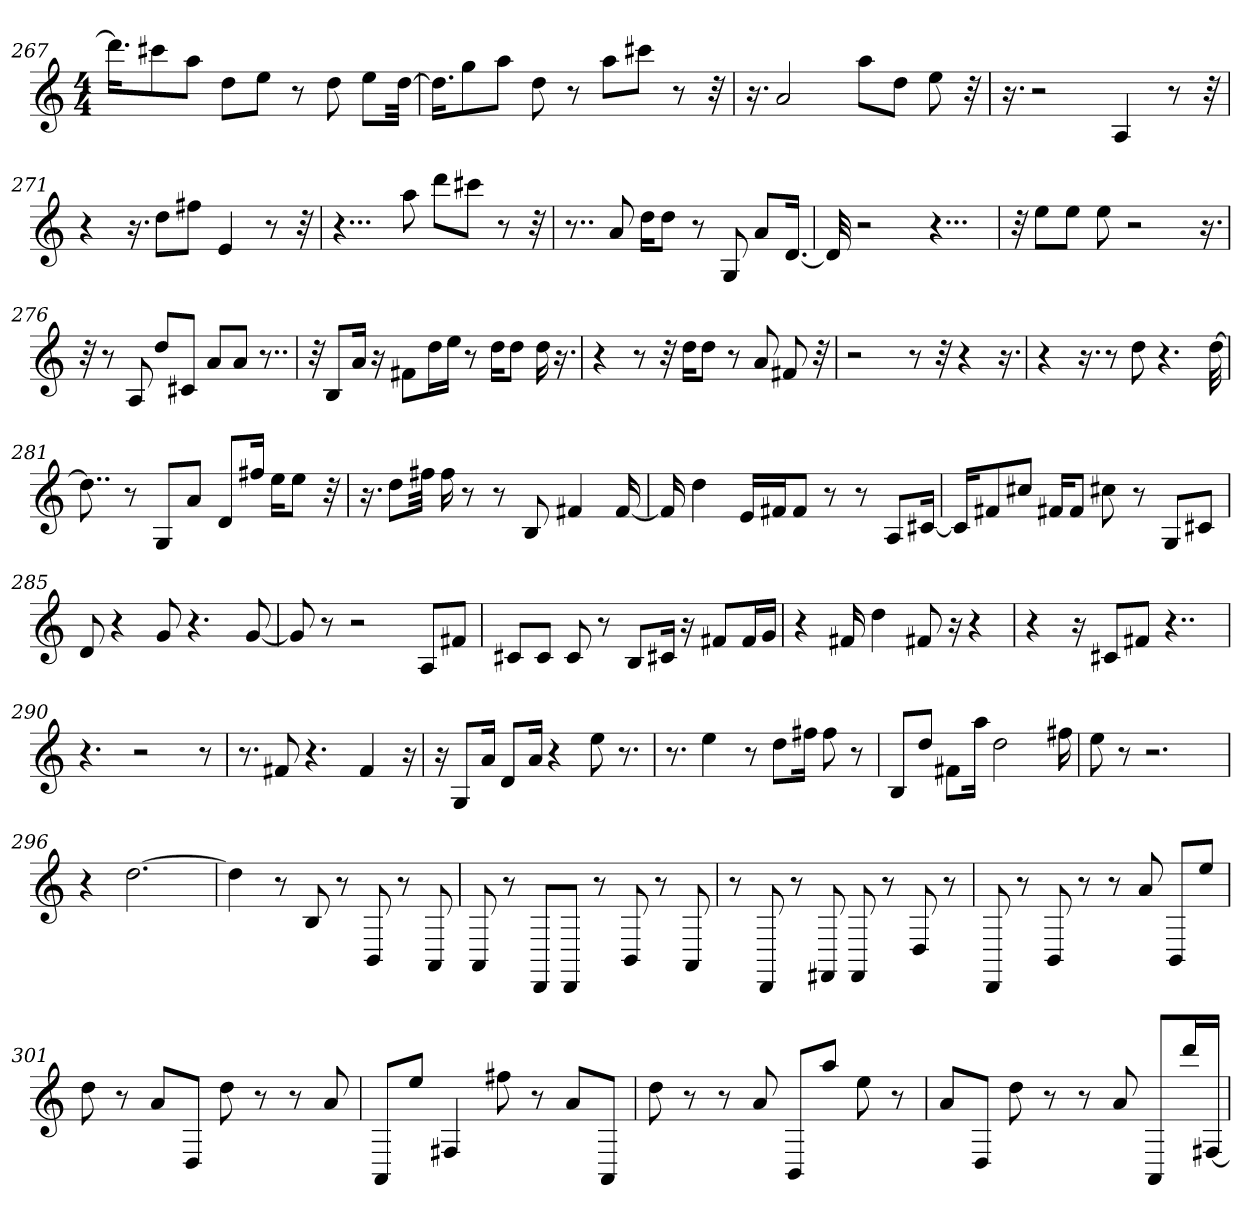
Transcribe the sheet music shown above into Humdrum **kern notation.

**kern
*part1
*staff1
*clefG2
*M4/4
=267
16.ddd\KL]
8ccc#X\
8aa\J
8dd\L
8ee\J
8r
8dd
8ee\L
[32dd\Jkk
=268
16.dd\KL]
8gg\
8aa\J
8dd
8r
8aa\L
8ccc#X\J
8r
32r
=269
16.r
2a
8aa\L
8dd\J
8ee
32r
=270
16.r
2r
4A
8r
32r
=271
4r
16.r
8dd\L
8ff#X\J
4e
8r
32r
=272
4...r
8aa
8ddd\L
8ccc#X\J
8r
32r
=273
8..r
8a
16dd\KL
8dd\J
8r
8G
8a/L
[16.d/Jk
=274
32d]
2r
4...r
=275
32r
8ee\L
8ee\J
8ee
2r
16.r
=276
32r
8r
8A
8dd/L
8c#X/J
8a/L
8a/J
8..r
=277
32r
8B/L
16a/Jk
16r
8f#X\L
16dd\L
16ee\JJ
8r
16dd\KL
8dd\J
16dd
16.r
=278
4r
8r
32r
16dd\KL
8dd\J
8r
8a
8f#X
32r
=279
2r
8r
32r
4r
16.r
=280
4r
16.r
8r
8dd
4.r
[32dd
=281
8..dd]
8r
8G/L
8a/J
8d/L
16ff#X/Jk
16ee\KL
8ee\J
32r
=282
16.r
8dd\L
32ff#X\Jkk
16ff#
8r
8r
8B
4f#X
[16f#
=283
16f#]
4dd
16e/KL
16f#X/K
8f#/J
8r
8r
8A/L
[16c#X/Jk
=284
16c#/KL]
8f#X/
8cc#X/J
16f#X/KL
8f#/J
8cc#X
8r
8G/L
8c#X/J
=285
8d
4r
8g
4.r
[8g
=286
8g]
8r
2r
8A/L
8f#X/J
=287
8c#X/L
8c#/J
8c#
8r
8B/L
16c#X/Jk
16r
8f#X/L
16f#/L
16g/JJ
=288
4r
16f#X
4dd
8f#X
16r
4r
=289
4r
16r
8c#X/L
8f#X/J
4..r
=290
4.r
2r
8r
=291
8.r
8f#X
4.r
4f#
16r
=292
16r
8G/L
16a/Jk
8d/L
16a/Jk
4r
8ee
8.r
=293
8.r
4ee
8r
8dd\L
16ff#X\Jk
8ff#
8r
=294
8B/L
8dd/J
8f#X\L
16aa\Jk
2dd
16ff#X
=295
8ee
8r
2.r
=296
4r
[2.dd
=297
4dd]
8r
8B
8r
8BB
8r
8AA
=298
8AA
8r
8DD/L
8DD/J
8r
8BB
8r
8AA
=299
8r
8DD
8r
8FF#X
8FF#
8r
8D
8r
=300
8DD
8r
8BB
8r
8r
8a
8BB/L
8ee/J
=301
8dd
8r
8a/L
8D/J
8dd
8r
8r
8a
=302
8AA/L
8ee/J
4F#X
8ff#X
8r
8a/L
8AA/J
=303
8dd
8r
8r
8a
8BB/L
8aa/J
8ee
8r
=304
8a/L
8D/J
8dd
8r
8r
8a
8AA/L
16ddd/L
[16F#X/JJ
=
*-
